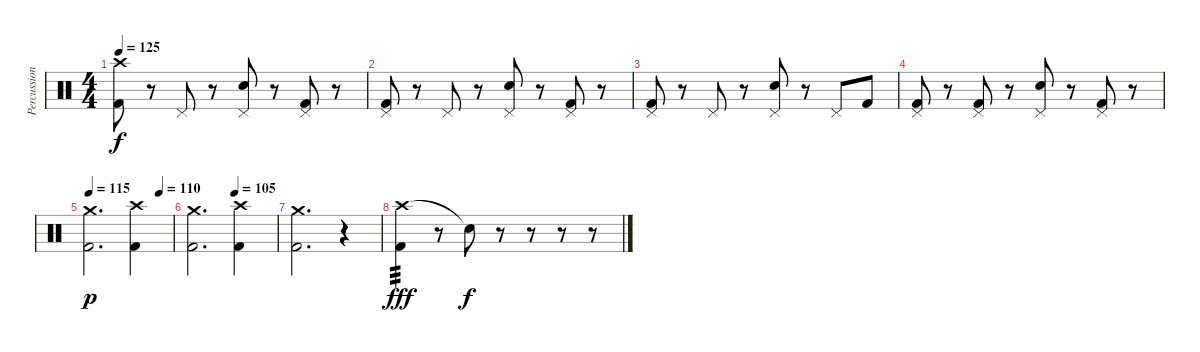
\track ("Percussions" "Percussion") {instrument percussion}
\staff {score}
\articulation defaults
\ts (4 4)
\tempo 125
\clef neutral
\ks c
("Crash high (hit)" "Kick (hit) 2").8{dy f} r.8 "Pedal Hi-Hat (hit)".8 r.8 ("Pedal Hi-Hat (hit)" "Electric Snare (hit)").8 r.8 ("Pedal Hi-Hat (hit)" "Kick (hit) 2").8 r.8 |
("Pedal Hi-Hat (hit)" "Kick (hit) 2").8 r.8 "Pedal Hi-Hat (hit)".8 r.8 ("Pedal Hi-Hat (hit)" "Electric Snare (hit)").8 r.8 ("Pedal Hi-Hat (hit)" "Kick (hit) 2").8 r.8 |
("Pedal Hi-Hat (hit)" "Kick (hit) 2").8 r.8 "Pedal Hi-Hat (hit)".8 r.8 ("Pedal Hi-Hat (hit)" "Electric Snare (hit)").8 r.8 "Pedal Hi-Hat (hit)".8 "Kick (hit) 2".8 |
("Pedal Hi-Hat (hit)" "Kick (hit) 2").8 r.8 ("Pedal Hi-Hat (hit)" "Kick (hit) 2").8 r.8 ("Pedal Hi-Hat (hit)" "Electric Snare (hit)").8 r.8 ("Pedal Hi-Hat (hit)" "Kick (hit) 2").8 r.8 |
\tempo 115
\tempo (110 0.84375)
("Crash medium (hit)" "Kick (hit) 2").2{d dy p} ("Crash high (hit)" "Kick (hit) 2").4 |
\tempo (105 0.5)
("Crash medium (hit)" "Kick (hit) 2").2{d} ("Crash high (hit)" "Kick (hit) 2").4 |
("Crash medium (hit)" "Kick (hit) 2").2{d} r.4 |
("Crash high (hit)" "Kick (hit) 2").4{tp 3 dy fff} r.8 "Snare (hit)"{t}.8{dy f} r.8 r.8 r.8 r.8
